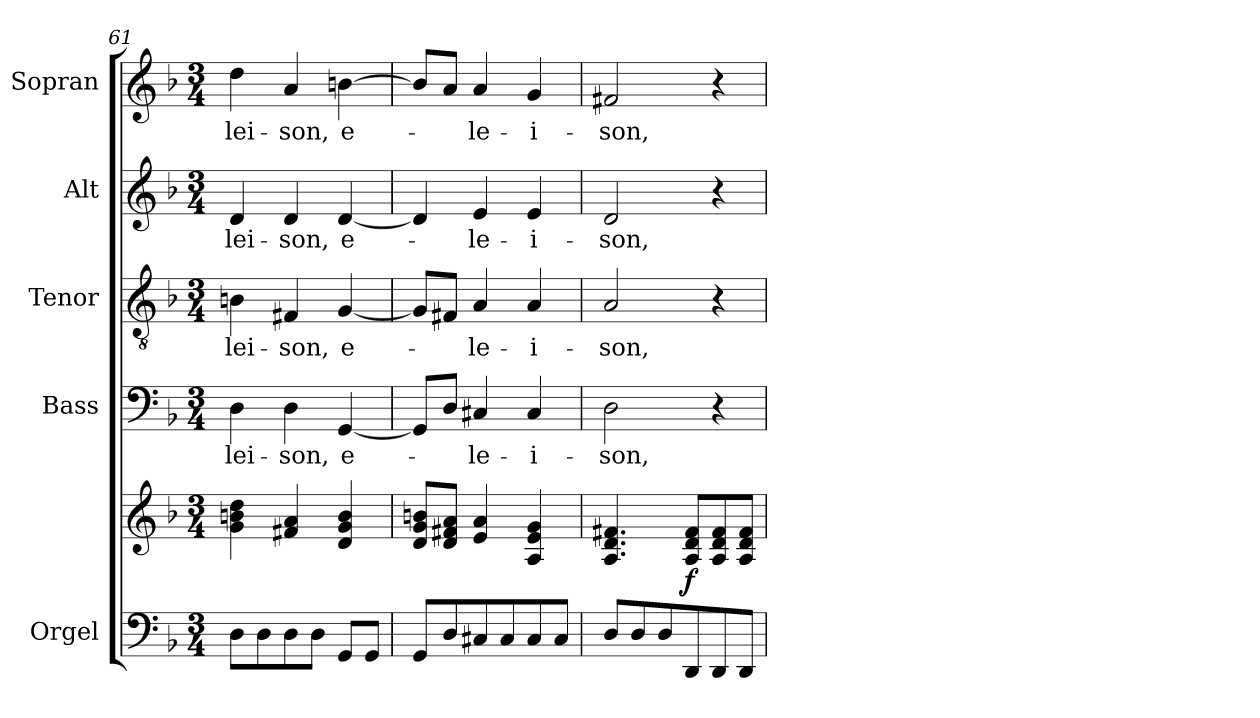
**kern	**kern	**dynam	**kern	**text	**kern	**text	**kern	**text	**kern	**text
*part5	*part5	*part5	*part4	*part4	*part3	*part3	*part2	*part2	*part1	*part1
*staff6	*staff5	*staff5/6	*staff4	*staff4	*staff3	*staff3	*staff2	*staff2	*staff1	*staff1
*I"Orgel	*	*	*I"Bass	*	*I"Tenor	*	*I"Alt	*	*I"Sopran	*
*I'Org.	*	*	*I'B.	*	*I'T.	*	*I'A.	*	*I'S.	*
*clefF4	*clefG2	*	*clefF4	*	*clefGv2	*	*clefG2	*	*clefG2	*
*k[b-]	*k[b-]	*	*k[b-]	*	*k[b-]	*	*k[b-]	*	*k[b-]	*
*F:	*F:	*	*F:	*	*F:	*	*F:	*	*F:	*
*M3/4	*M3/4	*	*M3/4	*	*M3/4	*	*M3/4	*	*M3/4	*
=61	=61	=61	=61	=61	=61	=61	=61	=61	=61	=61
!	!	!	!	!LO:LY:b	!	!LO:LY:b	!	!LO:LY:b	!	!LO:LY:b
8D\L	4g\ 4bn\ 4dd\	.	4D\	-lei-	4Bn\	-lei-	4d/	-lei-	4dd\	-lei-
8D\	.	.	.	.	.	.	.	.	.	.
!	!	!	!	!LO:LY:b	!	!LO:LY:b	!	!LO:LY:b	!	!LO:LY:b
8D\	4f#X/ 4a/	.	4D\	-son,	4F#X/	-son,	4d/	-son,	4a/	-son,
8D\J	.	.	.	.	.	.	.	.	.	.
!	!	!	!	!LO:LY:b	!	!LO:LY:b	!	!LO:LY:b	!	!LO:LY:b
8GG/L	4d/ 4g/ 4b/	.	[4GG/	e-	[4G/	e-	[4d/	e-	[4bn\	e-
8GG/J	.	.	.	.	.	.	.	.	.	.
=62	=62	=62	=62	=62	=62	=62	=62	=62	=62	=62
8GG/L	8d/ 8g/ 8bn/L	.	8GG/L]	.	8G/L]	.	4d/]	.	8b/L]	.
8D/	8d/ 8f#X/ 8a/J	.	8D/J	.	8F#X/J	.	.	.	8a/J	.
!	!	!	!	!LO:LY:b	!	!LO:LY:b	!	!LO:LY:b	!	!LO:LY:b
8C#X/	4e/ 4a/	.	4C#X/	-le-	4A/	-le-	4e/	-le-	4a/	-le-
8C#/	.	.	.	.	.	.	.	.	.	.
!	!	!	!	!LO:LY:b	!	!LO:LY:b	!	!LO:LY:b	!	!LO:LY:b
8C#/	4A/ 4e/ 4g/	.	4C#/	-i-	4A/	-i-	4e/	-i-	4g/	-i-
8C#/J	.	.	.	.	.	.	.	.	.	.
=63	=63	=63	=63	=63	=63	=63	=63	=63	=63	=63
!	!	!	!	!LO:LY:b	!	!LO:LY:b	!	!LO:LY:b	!	!LO:LY:b
8D/L	4.A/ 4.d/ 4.f#X/	.	2D\	-son,	2A/	-son,	2d/	-son,	2f#X/	-son,
8D/	.	.	.	.	.	.	.	.	.	.
8D/	.	.	.	.	.	.	.	.	.	.
!	!	!LO:DY:b	!	!	!	!	!	!	!	!
8DD/	8A/ 8d/ 8f#/L	f	.	.	.	.	.	.	.	.
8DD/	8A/ 8d/ 8f#/	.	4r	.	4r	.	4r	.	4r	.
8DD/J	8A/ 8d/ 8f#/J	.	.	.	.	.	.	.	.	.
=	=	=	=	=	=	=	=	=	=	=
*-	*-	*-	*-	*-	*-	*-	*-	*-	*-	*-
